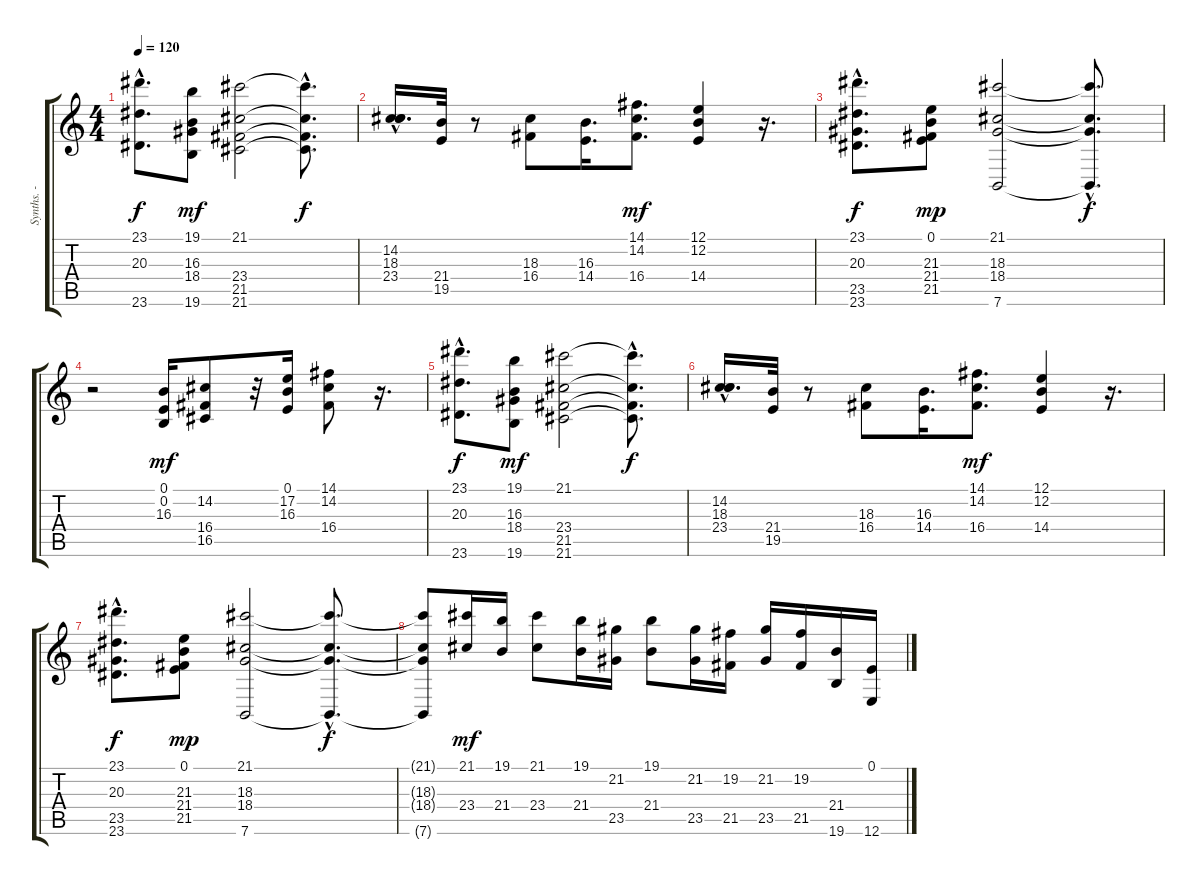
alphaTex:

\track ("Synths. - Strings" "Synths. - ") {instrument tremolostrings}
\staff {score tabs}
\tuning (E4 B3 G3 D3 A2 E2) {hide}
\ts (4 4)
\tempo 120
\clef g2
\ks c
(23.1{hac} 20.3{hac} 23.6{hac}).8{d dy f} (19.1 16.3 18.4 19.6).8{dy mf} (21.1 23.4 21.5 21.6).2 (21.1{t} 23.4{hac t} 21.5{t} 21.6{t}).8{d dy f} |
(14.2{hac} 18.3{hac} 23.4{hac}).16{d} (21.4 19.5).32 r.8 (18.3 16.4).8 (16.3 14.4).16{d} (14.1 14.2 16.4).8{d dy mf} (12.1 12.2 14.4).4 r.16{d} |
(23.1{hac} 20.3{hac} 23.5{hac} 23.6{hac}).8{d dy f} (0.1 21.3 21.4 21.5).8{dy mp} (21.1 18.3 18.4 7.6).2 (21.1{hac t} 18.3{hac t} 18.4{hac t} 7.6{hac t}).8{d dy f} |
r.2 (0.1 0.2 16.3).16{dy mf} (14.2 16.4 16.5).8 r.32 (0.1 17.2 16.3).16 (14.1 14.2 16.4).8 r.16{d} |
(23.1{hac} 20.3{hac} 23.6{hac}).8{d dy f} (19.1 16.3 18.4 19.6).8{dy mf} (21.1 23.4 21.5 21.6).2 (21.1{t} 23.4{hac t} 21.5{t} 21.6{t}).8{d dy f} |
(14.2{hac} 18.3{hac} 23.4{hac}).16{d} (21.4 19.5).32 r.8 (18.3 16.4).8 (16.3 14.4).16{d} (14.1 14.2 16.4).8{d dy mf} (12.1 12.2 14.4).4 r.16{d} |
(23.1{hac} 20.3{hac} 23.5{hac} 23.6{hac}).8{d dy f} (0.1 21.3 21.4 21.5).8{dy mp} (21.1 18.3 18.4 7.6).2 (21.1{hac t} 18.3{hac t} 18.4{hac t} 7.6{hac t}).8{d dy f} |
(21.1{t} 18.3{t} 18.4{t} 7.6{t}).8 (21.1 23.4).16{dy mf} (19.1 21.4).16 (21.1 23.4).8 (19.1 21.4).16 (21.2 23.5).16 (19.1 21.4).8 (21.2 23.5).16 (19.2 21.5).16 (21.2 23.5).16 (19.2 21.5).16 (21.4 19.6).16 (0.1 12.6).16
